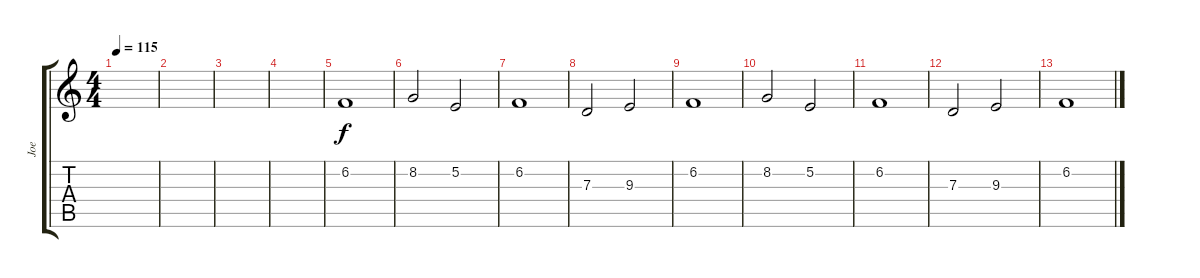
\track ("Joe" "Joe") {instrument synthvoice}
\staff {score tabs}
\tuning (E4 B3 G3 D3 A2 E2) {hide}
\ts (4 4)
\tempo 115
\clef g2
\ks c
|
|
|
|
6.2.1 |
8.2.2 5.2.2 |
6.2.1 |
7.3.2 9.3.2 |
6.2.1 |
8.2.2 5.2.2 |
6.2.1 |
7.3.2 9.3.2 |
6.2.1
